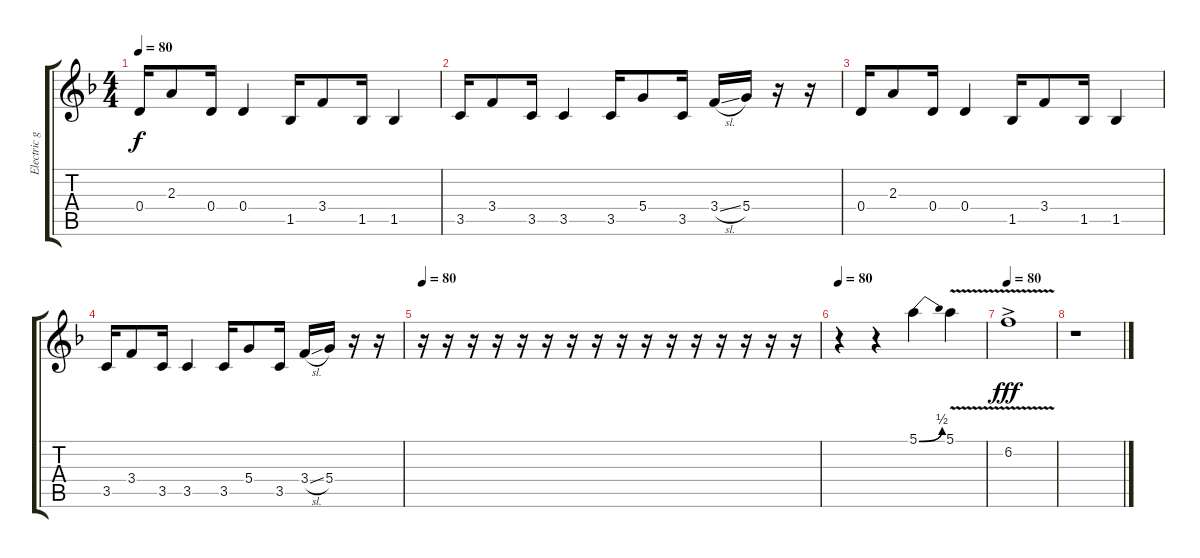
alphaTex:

\track ("Electric guitar" "Electric g") {instrument electricguitarmuted}
\staff {score tabs}
\tuning (E4 B3 G3 D3 A2 E2) {hide}
\ts (4 4)
\tempo 80
\clef g2
\ks dminor
0.4.16{dy f} 2.3.8 0.4.16 0.4.4 1.5.16 3.4.8 1.5.16 1.5.4 |
3.5.16 3.4.8 3.5.16 3.5.4 3.5.16 5.4.8 3.5.16 3.4{sl}.16 5.4.16 r.16 r.16 |
0.4.16 2.3.8 0.4.16 0.4.4 1.5.16 3.4.8 1.5.16 1.5.4 |
3.5.16 3.4.8 3.5.16 3.5.4 3.5.16 5.4.8 3.5.16 3.4{sl}.16 5.4.16 r.16 r.16 |
\tempo 80
r.16 r.16 r.16 r.16 r.16 r.16 r.16 r.16 r.16 r.16 r.16 r.16 r.16 r.16 r.16 r.16 |
\tempo 80
r.4{volume 16 instrument electricguitarmuted} r.4 5.1{be (bend 0 0 60 2)}.4 5.1{v}.4 |
\tempo 80
6.2{v ac}.1{dy fff} |
r.1
